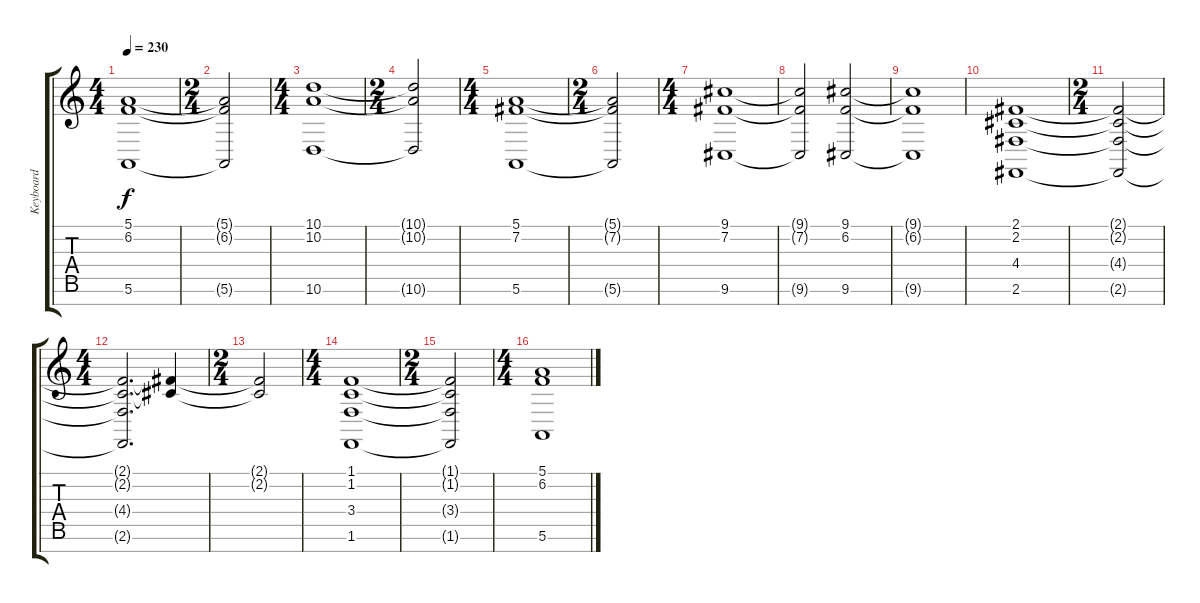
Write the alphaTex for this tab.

\track ("Keyboard" "Keyboard") {instrument stringensemble2}
\staff {score tabs}
\tuning (E4 B3 G3 D3 A2 E2 B1) {hide}
\ts (4 4)
\tempo 230
\clef g2
\ks c
(5.1 6.2 5.6).1{dy f} |
\ts (2 4)
(5.1{t} 6.2{t} 5.6{t}).2 |
\ts (4 4)
(10.1 10.2 10.6).1 |
\ts (2 4)
(10.1{t} 10.2{t} 10.6{t}).2 |
\ts (4 4)
(5.1 7.2 5.6).1 |
\ts (2 4)
(5.1{t} 7.2{t} 5.6{t}).2 |
\ts (4 4)
(9.1 7.2 9.6).1 |
(9.1{t} 7.2{t} 9.6{t}).2 (9.1 6.2 9.6).2 |
(9.1{t} 6.2{t} 9.6{t}).1 |
(2.1 2.2 4.4 2.6).1 |
\ts (2 4)
(2.1{t} 2.2{t} 4.4{t} 2.6{t}).2 |
\ts (4 4)
(2.1{t} 2.2{t} 4.4{t} 2.6{t}).2{d} (2.1{t} 2.2{t}).4 |
\ts (2 4)
(2.1{t} 2.2{t}).2 |
\ts (4 4)
(1.1 1.2 3.4 1.6).1 |
\ts (2 4)
(1.1{t} 1.2{t} 3.4{t} 1.6{t}).2 |
\ts (4 4)
(5.1 6.2 5.6).1
